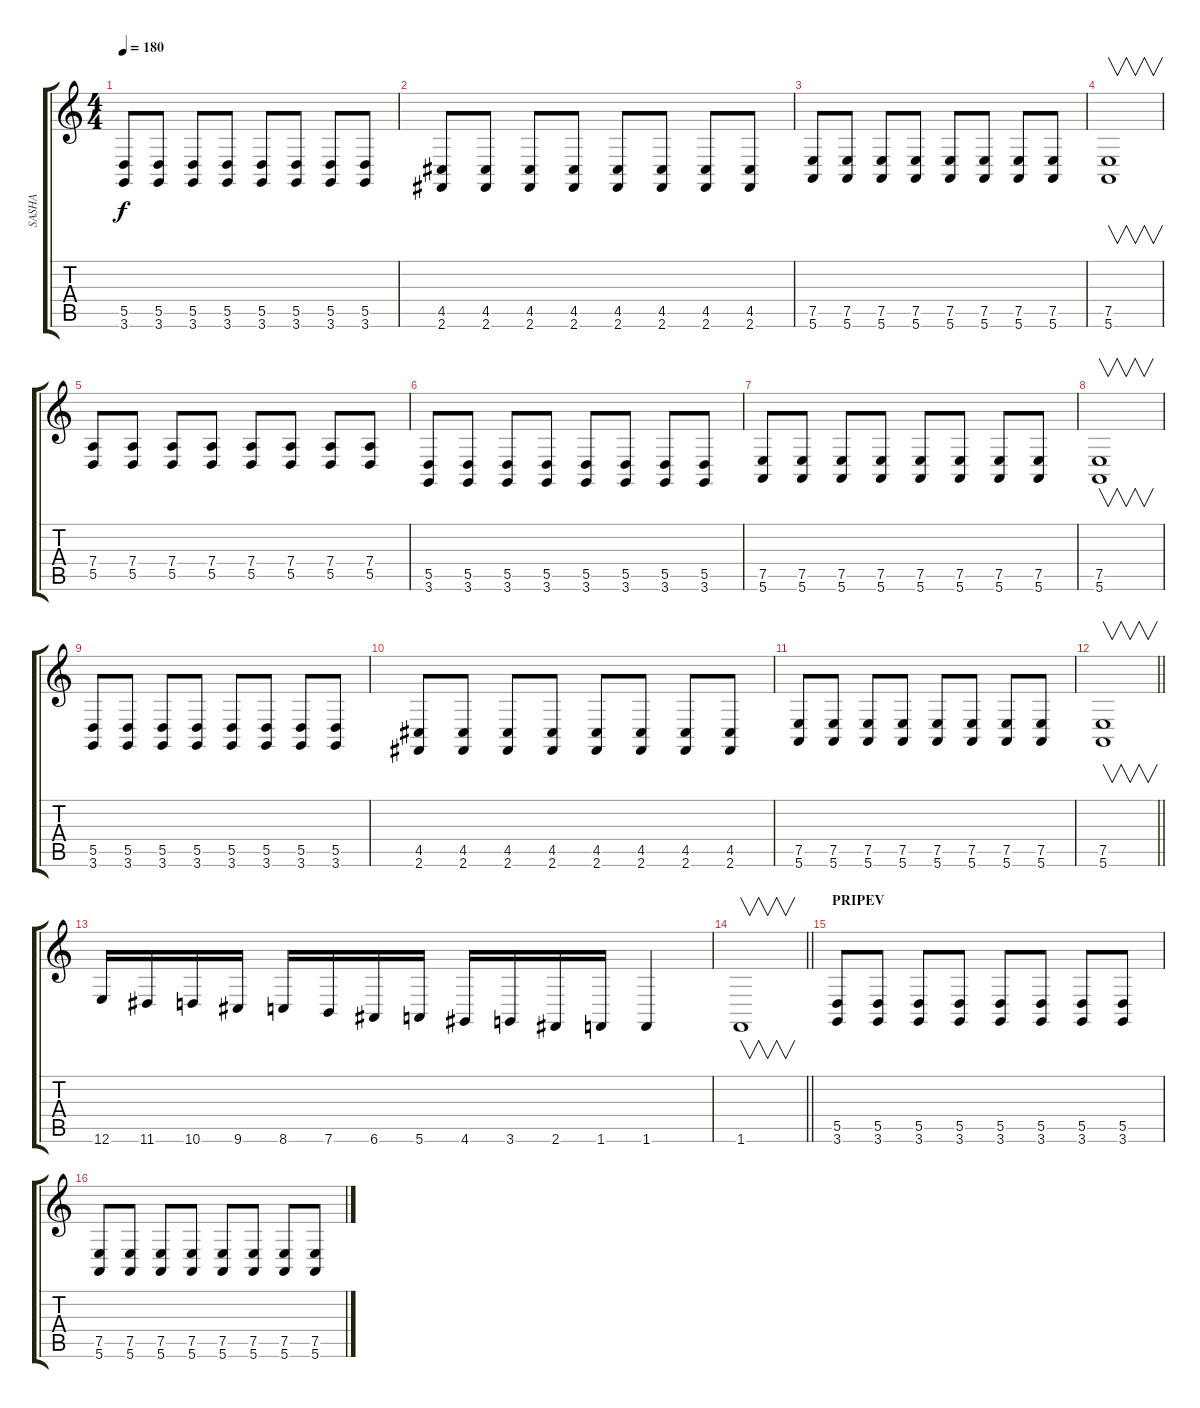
\track ("SASHA" "SASHA") {instrument harpsichord}
\staff {score tabs}
\tuning (E4 B3 G3 D3 A2 E2) {hide}
\ts (4 4)
\tempo 180
\clef g2
\ks c
(5.5 3.6).8{dy f} (5.5 3.6).8 (5.5 3.6).8 (5.5 3.6).8 (5.5 3.6).8 (5.5 3.6).8 (5.5 3.6).8 (5.5 3.6).8 |
(4.5 2.6).8 (4.5 2.6).8 (4.5 2.6).8 (4.5 2.6).8 (4.5 2.6).8 (4.5 2.6).8 (4.5 2.6).8 (4.5 2.6).8 |
(7.5 5.6).8 (7.5 5.6).8 (7.5 5.6).8 (7.5 5.6).8 (7.5 5.6).8 (7.5 5.6).8 (7.5 5.6).8 (7.5 5.6).8 |
(7.5 5.6).1{v} |
(7.4 5.5).8 (7.4 5.5).8 (7.4 5.5).8 (7.4 5.5).8 (7.4 5.5).8 (7.4 5.5).8 (7.4 5.5).8 (7.4 5.5).8 |
(5.5 3.6).8 (5.5 3.6).8 (5.5 3.6).8 (5.5 3.6).8 (5.5 3.6).8 (5.5 3.6).8 (5.5 3.6).8 (5.5 3.6).8 |
(7.5 5.6).8 (7.5 5.6).8 (7.5 5.6).8 (7.5 5.6).8 (7.5 5.6).8 (7.5 5.6).8 (7.5 5.6).8 (7.5 5.6).8 |
(7.5 5.6).1{v} |
(5.5 3.6).8 (5.5 3.6).8 (5.5 3.6).8 (5.5 3.6).8 (5.5 3.6).8 (5.5 3.6).8 (5.5 3.6).8 (5.5 3.6).8 |
(4.5 2.6).8 (4.5 2.6).8 (4.5 2.6).8 (4.5 2.6).8 (4.5 2.6).8 (4.5 2.6).8 (4.5 2.6).8 (4.5 2.6).8 |
(7.5 5.6).8 (7.5 5.6).8 (7.5 5.6).8 (7.5 5.6).8 (7.5 5.6).8 (7.5 5.6).8 (7.5 5.6).8 (7.5 5.6).8 |
\barLineRight lightlight
(7.5 5.6).1{v} |
12.6.16 11.6.16 10.6.16 9.6.16 8.6.16 7.6.16 6.6.16 5.6.16 4.6.16 3.6.16 2.6.16 1.6.16 1.6.4 |
\barLineRight lightlight
1.6.1{v} |
\section ("" "PRIPEV")
(5.5 3.6).8 (5.5 3.6).8 (5.5 3.6).8 (5.5 3.6).8 (5.5 3.6).8 (5.5 3.6).8 (5.5 3.6).8 (5.5 3.6).8 |
(7.5 5.6).8 (7.5 5.6).8 (7.5 5.6).8 (7.5 5.6).8 (7.5 5.6).8 (7.5 5.6).8 (7.5 5.6).8 (7.5 5.6).8
